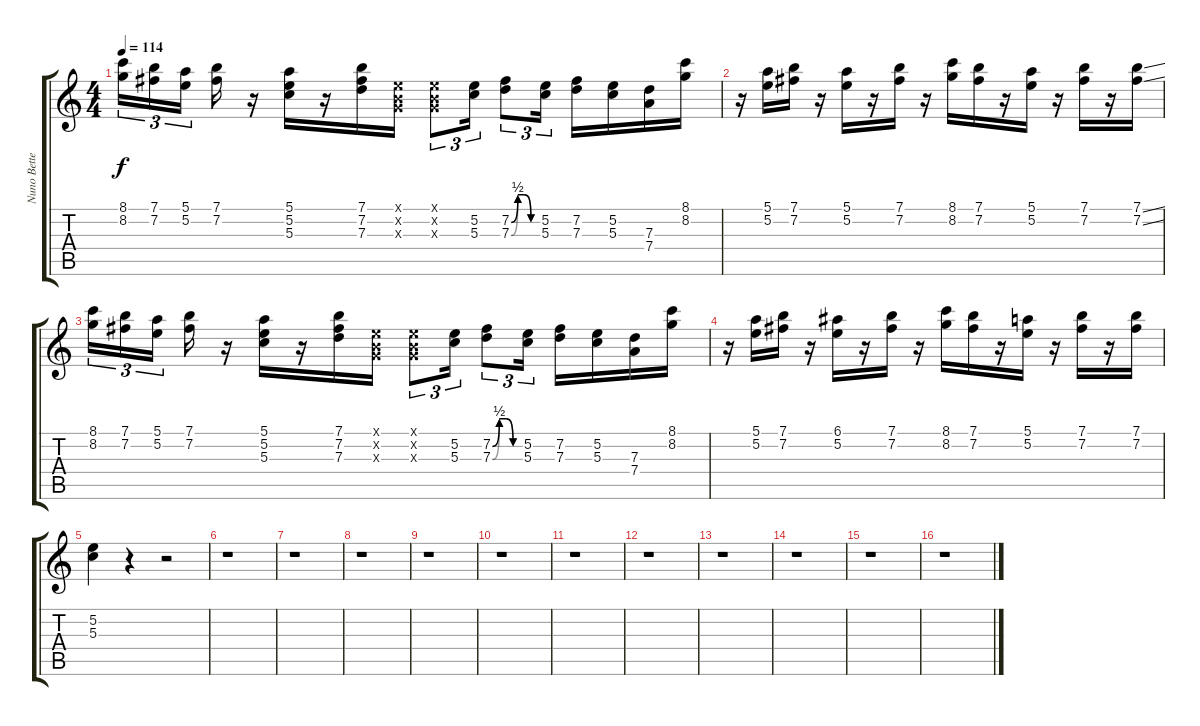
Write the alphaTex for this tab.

\track ("Nuno Bettencourt (Rythm Guitar)" "Nuno Bette") {instrument electricguitarclean}
\staff {score tabs}
\tuning (E4 B3 G3 D3 A2 E2) {hide}
\ts (4 4)
\tempo 114
\clef g2
\ks c
(8.1 8.2).16{tu (3 2) dy f} (7.1 7.2).16{tu (3 2)} (5.1 5.2).16{tu (3 2) beam splitsecondary} (7.1 7.2).16 r.16 (5.1 5.2 5.3).16 r.16 (7.1 7.2 7.3).16 (0.1{x} 0.2{x} 0.3{x}).16 (0.1{x} 0.2{x} 0.3{x}).8{tu (3 2)} (5.2 5.3).16{tu (3 2)} (7.2{be (custom 0 0 15 2 30 2 45 0 60 0)} 7.3{be (custom 0 0 15 2 30 2 45 0 60 0)}).8{tu (3 2)} (5.2 5.3).16{tu (3 2)} (7.2 7.3).16 (5.2 5.3).16 (7.3 7.4).16 (8.1 8.2).16 |
r.16 (5.1 5.2).16 (7.1 7.2).16 r.16 (5.1 5.2).16 r.16 (7.1 7.2).16 r.16 (8.1 8.2).16 (7.1 7.2).16 r.16 (5.1 5.2).16 r.16 (7.1 7.2).16 r.16 (7.1{ss} 7.2{ss}).16 |
(8.1 8.2).16{tu (3 2)} (7.1 7.2).16{tu (3 2)} (5.1 5.2).16{tu (3 2) beam splitsecondary} (7.1 7.2).16 r.16 (5.1 5.2 5.3).16 r.16 (7.1 7.2 7.3).16 (0.1{x} 0.2{x} 0.3{x}).16 (0.1{x} 0.2{x} 0.3{x}).8{tu (3 2)} (5.2 5.3).16{tu (3 2)} (7.2{be (custom 0 0 15 2 30 2 45 0 60 0)} 7.3{be (custom 0 0 15 2 30 2 45 0 60 0)}).8{tu (3 2)} (5.2 5.3).16{tu (3 2)} (7.2 7.3).16 (5.2 5.3).16 (7.3 7.4).16 (8.1 8.2).16 |
r.16 (5.1 5.2).16 (7.1 7.2).16 r.16 (6.1 5.2).16 r.16 (7.1 7.2).16 r.16 (8.1 8.2).16 (7.1 7.2).16 r.16 (5.1 5.2).16 r.16 (7.1 7.2).16 r.16 (7.1 7.2).16 |
(5.2 5.3).4 r.4 r.2 |
r.1 |
r.1 |
r.1 |
r.1 |
r.1 |
r.1 |
r.1 |
r.1 |
r.1 |
r.1 |
r.1
